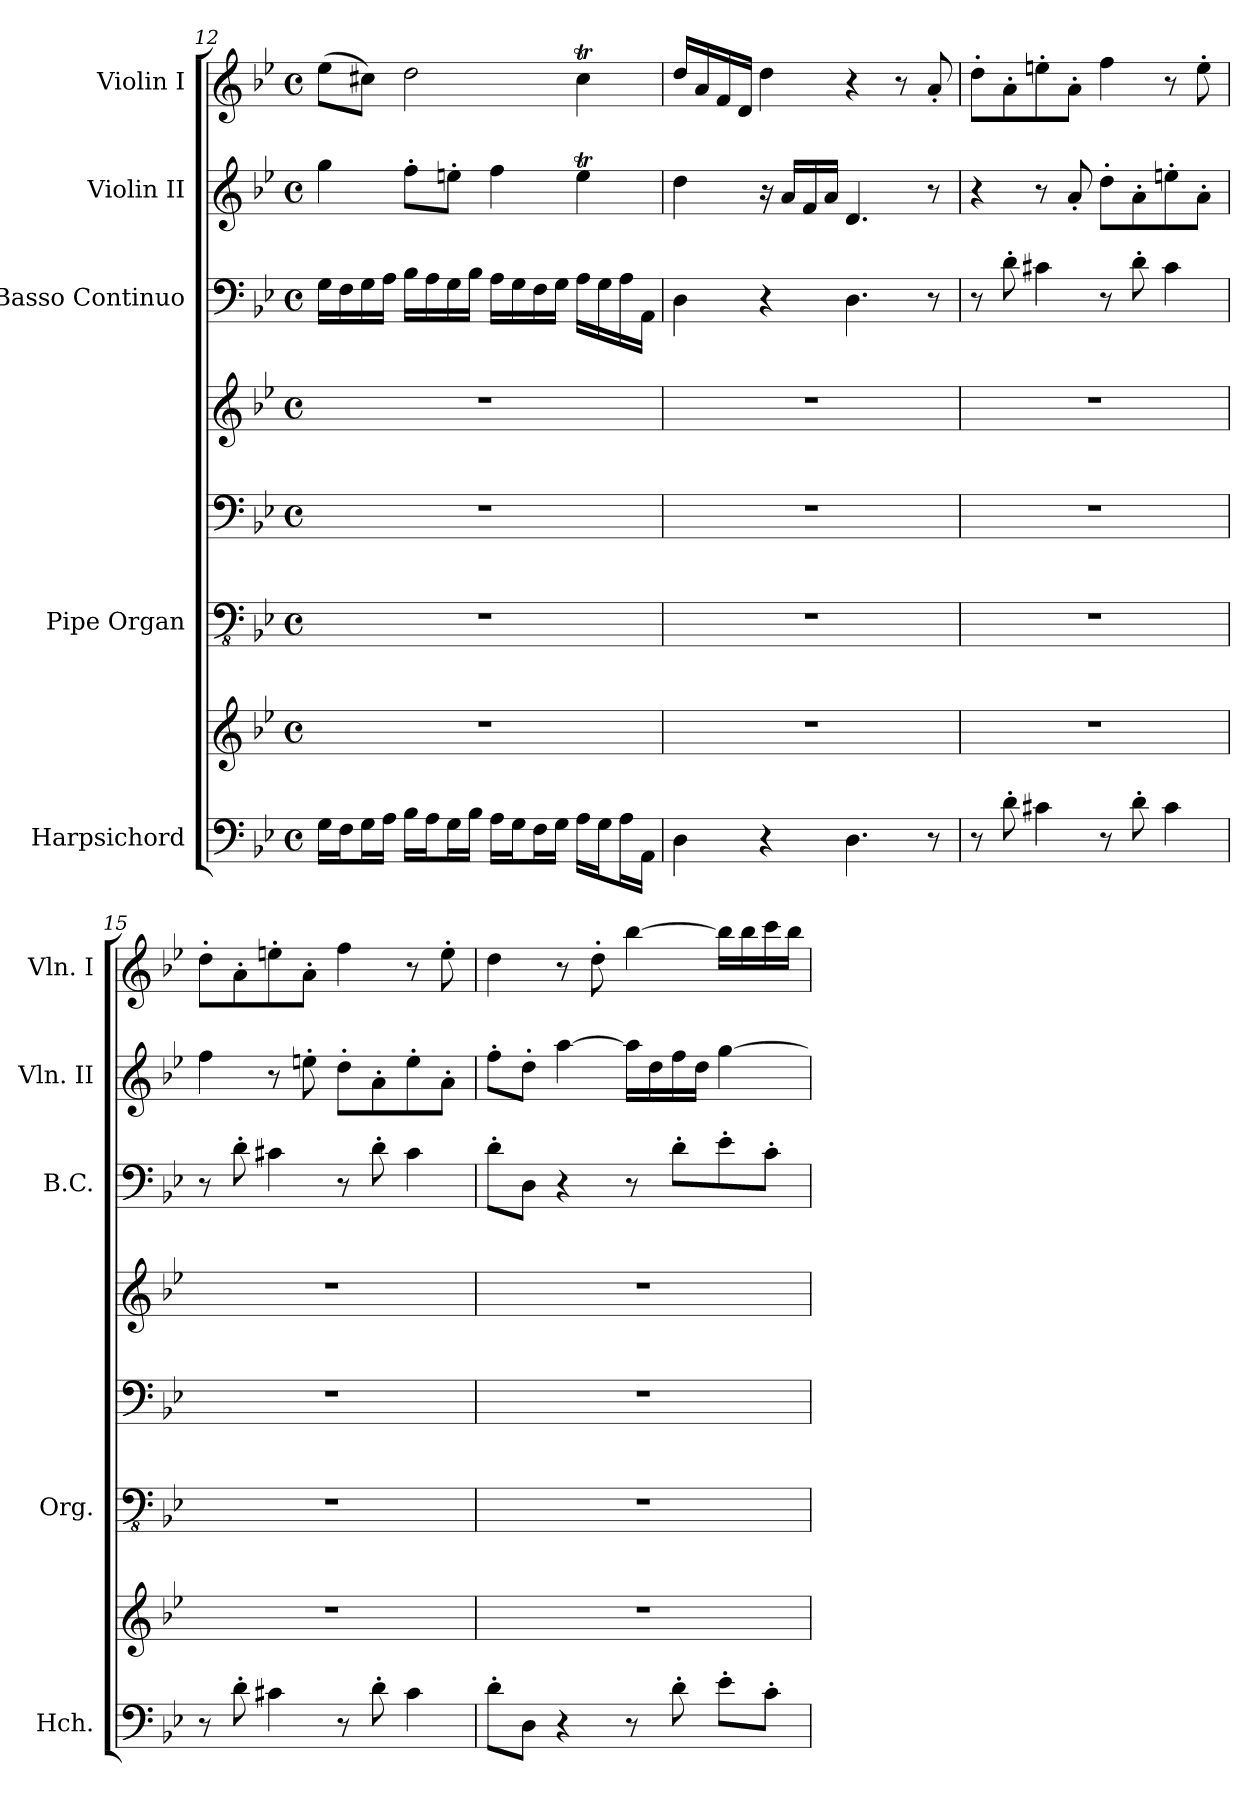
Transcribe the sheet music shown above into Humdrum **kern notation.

**kern	**kern	**kern	**kern	**kern	**kern	**kern	**kern
*part5	*part5	*part4	*part4	*part4	*part3	*part2	*part1
*staff8	*staff7	*staff6	*staff5	*staff4	*staff3	*staff2	*staff1
*I"Harpsichord	*	*I"Pipe Organ	*	*	*I"Basso Continuo	*I"Violin II	*I"Violin I
*I'Hch.	*	*I'Org.	*	*	*I'B.C.	*I'Vln. II	*I'Vln. I
*clefF4	*clefG2	*clefFv4	*clefF4	*clefG2	*clefF4	*clefG2	*clefG2
*k[b-e-]	*k[b-e-]	*k[b-e-]	*k[b-e-]	*k[b-e-]	*k[b-e-]	*k[b-e-]	*k[b-e-]
*M4/4	*M4/4	*M4/4	*M4/4	*M4/4	*M4/4	*M4/4	*M4/4
*met(c)	*met(c)	*met(c)	*met(c)	*met(c)	*met(c)	*met(c)	*met(c)
=12	=12	=12	=12	=12	=12	=12	=12
16G\LL	1r	1r	1r	1r	16G\LL	4gg\	(>8ee-i\L
16F\J	.	.	.	.	16F\	.	.
16G\L	.	.	.	.	16G\	.	8cc#X\J)
16A\JJ	.	.	.	.	16A\JJ	.	.
16B-\LL	.	.	.	.	16B-\LL	8ff'\L	2dd\
16A\J	.	.	.	.	16A\	.	.
16G\L	.	.	.	.	16G\	8een'\J	.
16B-\JJ	.	.	.	.	16B-\JJ	.	.
16A\LL	.	.	.	.	16A\LL	4ff\	.
16G\J	.	.	.	.	16G\	.	.
16F\L	.	.	.	.	16F\	.	.
16G\JJ	.	.	.	.	16G\JJ	.	.
16A\LL	.	.	.	.	16A\LL	4eet\	4cc#t\
16G\J	.	.	.	.	16G\	.	.
16A\L	.	.	.	.	16A\	.	.
16AA\JJ	.	.	.	.	16AA\JJ	.	.
=13	=13	=13	=13	=13	=13	=13	=13
4D\	1r	1r	1r	1r	4D\	4dd\	16dd/LL
.	.	.	.	.	.	.	16a/
.	.	.	.	.	.	.	16f/
.	.	.	.	.	.	.	16d/JJ
4r	.	.	.	.	4r	16r	4dd\
.	.	.	.	.	.	16a/LL	.
.	.	.	.	.	.	16f/	.
.	.	.	.	.	.	16a/JJ	.
4.D\	.	.	.	.	4.D\	4.d/	4r
.	.	.	.	.	.	.	8r
8r	.	.	.	.	8r	8r	8a'/
!!LO:LB:g=z
=14	=14	=14	=14	=14	=14	=14	=14
8r	1r	1r	1r	1r	8r	4r	8dd'\L
8d'\	.	.	.	.	8d'\	.	8a'\
4c#X\	.	.	.	.	4c#X\	8r	8een'\
.	.	.	.	.	.	8a'/	8a'\J
8r	.	.	.	.	8r	8dd'\L	4ff\
8d'\	.	.	.	.	8d'\	8a'\	.
4c#\	.	.	.	.	4c#\	8een'\	8r
.	.	.	.	.	.	8a'\J	8ee'\
=15	=15	=15	=15	=15	=15	=15	=15
8r	1r	1r	1r	1r	8r	4ff\	8dd'\L
8d'\	.	.	.	.	8d'\	.	8a'\
4c#X\	.	.	.	.	4c#X\	8r	8een'\
.	.	.	.	.	.	8een'\	8a'\J
8r	.	.	.	.	8r	8dd'\L	4ff\
8d'\	.	.	.	.	8d'\	8a'\	.
4c#\	.	.	.	.	4c#\	8ee'\	8r
.	.	.	.	.	.	8a'\J	8ee'\
=16	=16	=16	=16	=16	=16	=16	=16
8d'\L	1r	1r	1r	1r	8d'\L	8ff'\L	4dd\
8D\J	.	.	.	.	8D\J	8dd'\J	.
4r	.	.	.	.	4r	[4aa\	8r
.	.	.	.	.	.	.	8dd'\
8r	.	.	.	.	8r	16aa\LL]	[4bb-\
.	.	.	.	.	.	16dd\	.
8d'\	.	.	.	.	8d'\L	16ff\	.
.	.	.	.	.	.	16dd\JJ	.
8e-'\L	.	.	.	.	8e-'\	[4gg\	16bb-\LL]
.	.	.	.	.	.	.	16bb-\
8c'\J	.	.	.	.	8c'\J	.	16ccc\
.	.	.	.	.	.	.	16bb-\JJ
=	=	=	=	=	=	=	=
*-	*-	*-	*-	*-	*-	*-	*-
